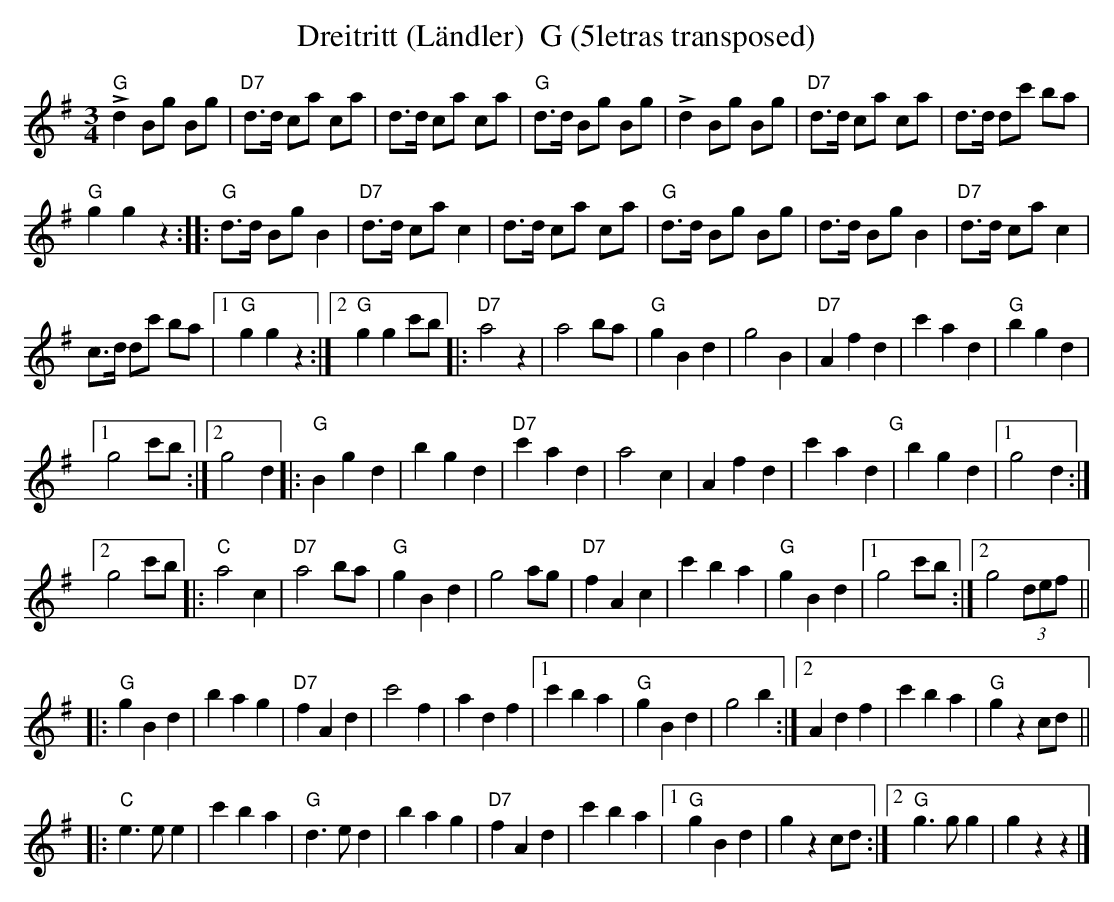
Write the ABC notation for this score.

X:1
T:Dreitritt (L\"andler)  G (5letras transposed)
M:3/4
L:1/8
K:G transpose=3 %%MIDI gchordon
!>!"G"d2 Bg Bg | "D7"d>d ca ca | d>d ca ca | "G"d>d Bg Bg | !>!d2Bg Bg | "D7"d>d ca ca | d>d dc' ba |
"G"g2g2z2 :: "G"d>d BgB2 | "D7"d>d cac2 | d>d ca ca | "G"d>d Bg Bg | d>d Bg B2 | "D7"d>d cac2 |
c>d dc' ba |1 "G"g2g2z2 :|2 "G"g2g2c'b |: "D7"a4z2 | a4ba | "G"g2B2d2 | g4B2 | "D7"A2f2d2 | c'2a2d2 | "G"b2g2d2 |1
g4c'b :|2 g4d2 |: [L:1/4] "G"Bgd | bgd | "D7"c'ad | a2c | Afd | c'ad"G" | bgd |1 g2d :|2
g2c'/2b/2 |: "C"a2c | "D7"a2b/2a/2| "G"gBd | g2a/2g/2 | "D7"fAc | c'ba | "G"gBd |1 g2c'/2b/2 :|2 g2 (3d/2e/2f/2 ||
|: "G"gBd | bag | "D7"fAd | c'2f | adf |1 c'ba | "G"gBd | g2b :|2 Adf | c'ba | "G"gzc/2d/2 ||
|: "C"e>ee | c'ba | "G"d>ed | bag | "D7"fAd | c'ba |1 "G"gBd | gzc/2d/2 :|2 "G"g>gg | gzz |]
